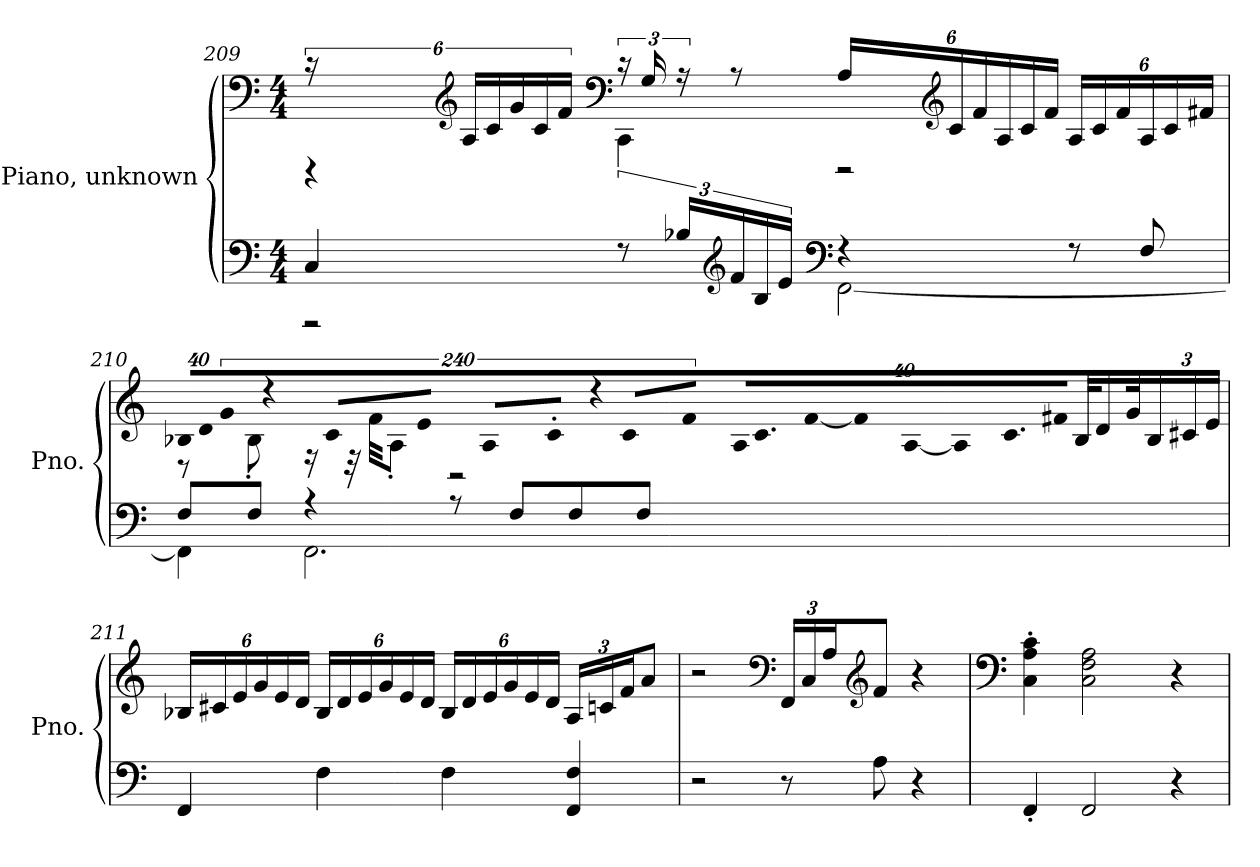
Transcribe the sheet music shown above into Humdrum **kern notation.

**kern	**kern
*part1	*part1
*staff2	*staff1
*I"Piano, unknown	*
*I'Pno.	*
!!LO:LB:g=z
*clefF4	*clefF4
*k[]	*k[]
*M4/4	*M4/4
=209	=209
*^	*^
4C/	2r	24r	4r
*	*	*clefG2	*
.	.	24A/LL	.
.	.	24c/	.
*	*	*Xbrackettup	*
.	.	24g/	.
.	.	24c/	.
.	.	24f/JJ	.
*	*	*clefF4	*
*	*	*brackettup	*
12r	.	24r	4CC\
.	.	24G/	.
24B-X/LL	.	24r	.
*clefG2	*	*	*
*Xbrackettup	*	*	*
24f/	.	8r	.
24B-/	.	.	.
24e/JJ	.	.	.
*clefF4	*	*	*
*	*	*Xbrackettup	*
4r	[2FF\	24A/LL	2r
*	*	*clefG2	*
.	.	24c/	.
.	.	24f/	.
.	.	24A/	.
.	.	24c/	.
.	.	24f/JJ	.
8r	.	24A/LL	.
.	.	24c/	.
.	.	24f/	.
8F/	.	24A/	.
.	.	24c/	.
.	.	24f#X/JJ	.
!!LO:LB:g=z	!!
=210	=210	=210	=210
*	*	*brackettup	*
!	!	!LO:N:vis=32	!
8F/L	4FF\]	640%23B-X/LLL	8r
!	!	!LO:N:vis=32	!
.	.	640%23d/J	.
!	!	!LO:N:vis=16	!
.	.	1920%137g/JJ	.
8F/J	.	.	8B-'\
!	!	!LO:N:vis=32	!
.	.	640%23r	.
!	!	!LO:N:vis=32	!
.	.	640%23c/LLL	.
!	!	!LO:N:vis=32	!
.	.	640%23e/JJJ	.
4r	2.FF\	.	16r
!	!	!LO:N:vis=32	!
.	.	640%23A/KLL	.
!	!	!LO:N:vis=16	!
.	.	1920%137c'/JJ	.
.	.	.	32r
.	.	.	32f\KKL
!	!	!LO:N:vis=16	!
.	.	1920%137r	.
.	.	.	8A'\J
!	!	!LO:N:vis=32	!
.	.	640%23c/LLL	.
!	!	!LO:N:vis=32	!
.	.	640%23f/JJJ	.
8r	.	.	2r
*	*	*Xbrackettup	*
!	!	!LO:N:vis=32	!
.	.	640%23A/LLL	.
!	!	!LO:N:vis=32.	!
.	.	1920%103c/	.
!	!	!LO:N:vis=64	!
.	.	[960%17f/L	.
!	!	!LO:N:vis=64	!
.	.	960%17f/]	.
8F/L	.	.	.
!	!	!LO:N:vis=64	!
.	.	[960%17A/	.
!	!	!LO:N:vis=64	!
.	.	960%17A/J]	.
!	!	!LO:N:vis=32.	!
.	.	1920%103c/	.
!	!	!LO:N:vis=32	!
.	.	640%23f#X/JJJ	.
8F/	.	.	.
.	.	32B-/KLL	.
.	.	16d/	.
.	.	32g/K	.
8F/J	.	.	.
.	.	24B-/	.
.	.	24c#X/	.
.	.	24e/JJ	.
640ryy	640ryy	.	640ryy
*v	*v	*	*
*	*v	*v
!!LO:LB:g=z
=211	=211
4FF/	24B-X/LL
.	24c#X/
.	24e/
.	24g/
.	24e/
.	24d/JJ
4F\	24B-/LL
.	24d/
.	24e/
.	24g/
.	24e/
.	24d/JJ
4F\	24B-/LL
.	24d/
.	24e/
.	24g/
.	24e/
.	24d/JJ
4FF/ 4F/	24A/LL
.	24cn/
.	24f/J
.	8a/J
=212	=212
2r	2r
*	*clefF4
8r	24FF/LL
.	24C/
.	24A/J
*	*clefG2
8A\	8f/J
4r	4r
=213	=213
*	*clefF4
4FF'/	4C\' 4A\' 4c\'
2FF/	2C\ 2F\ 2A\
4r	4r
=	=
*-	*-
